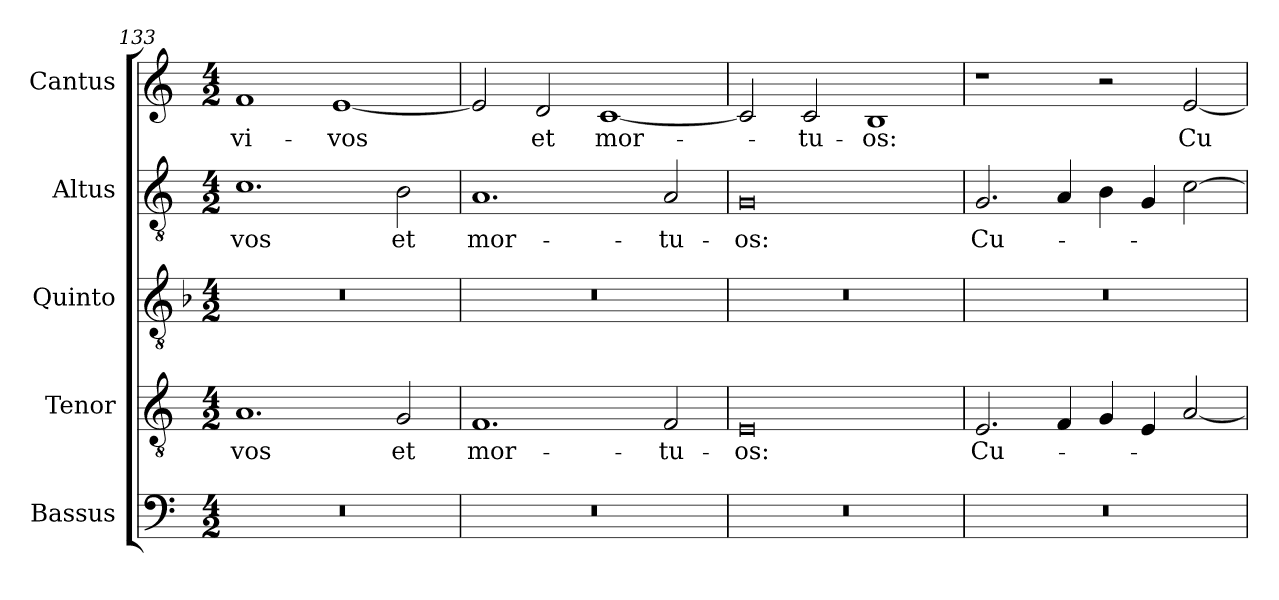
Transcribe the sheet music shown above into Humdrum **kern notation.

**kern	**kern	**text	**kern	**kern	**text	**kern	**text
*part5	*part4	*part4	*part3	*part2	*part2	*part1	*part1
*staff5	*staff4	*staff4	*staff3	*staff2	*staff2	*staff1	*staff1
*I"Bassus	*I"Tenor	*	*I"Quinto	*I"Altus	*	*I"Cantus	*
*clefF4	*clefGv2	*	*clefGv2	*clefGv2	*	*clefG2	*
*	*	*	*ITrd-4c-7	*	*	*	*
*k[]	*k[]	*	*k[]	*k[]	*	*k[]	*
*C:	*C:	*	*C:	*C:	*	*C:	*
*M4/2	*M4/2	*	*M4/2	*M4/2	*	*M4/2	*
=133	=133	=133	=133	=133	=133	=133	=133
!LO:N:vis=1	!	!	!	!	!	!	!
!	!	!LO:LY:b:color=#000000	!LO:N:vis=1	!	!	!	!
!	!	!	!	!	!LO:LY:b:color=#000000	!	!
!	!	!	!	!	!	!	!LO:LY:b:color=#000000
0r	1.Ai	-vos	0r	1.ci	-vos	1fi	vi-
!	!	!	!	!	!	!	!LO:LY:b:color=#000000
.	.	.	.	.	.	[<1ei	-vos
!	!	!LO:LY:b:color=#000000	!	!	!	!	!
!	!	!	!	!	!LO:LY:b:color=#000000	!	!
.	2Gi/	et	.	2Bi\	et	.	.
=134	=134	=134	=134	=134	=134	=134	=134
!LO:N:vis=1	!	!	!	!	!	!	!
!	!	!LO:LY:b:color=#000000	!LO:N:vis=1	!	!	!	!
!	!	!	!	!	!LO:LY:b:color=#000000	!	!
0r	1.Fi	mor-	0r	1.Ai	mor-	2ei/]	.
!	!	!	!	!	!	!	!LO:LY:b:color=#000000
.	.	.	.	.	.	2di/	et
!	!	!	!	!	!	!	!LO:LY:b:color=#000000
.	.	.	.	.	.	[<1ci	mor-
!	!	!LO:LY:b:color=#000000	!	!	!	!	!
!	!	!	!	!	!LO:LY:b:color=#000000	!	!
.	2Fi/	-tu-	.	2Ai/	-tu-	.	.
=135	=135	=135	=135	=135	=135	=135	=135
!LO:N:vis=1	!	!	!	!	!	!	!
!	!	!LO:LY:b:color=#000000	!LO:N:vis=1	!	!	!	!
!	!	!	!	!	!LO:LY:b:color=#000000	!	!
0r	0Ei	-os:	0r	0Gi	-os:	2ci/]	.
!	!	!	!	!	!	!	!LO:LY:b:color=#000000
.	.	.	.	.	.	2ci/	-tu-
!	!	!	!	!	!	!	!LO:LY:b:color=#000000
.	.	.	.	.	.	1Bi	-os:
=136	=136	=136	=136	=136	=136	=136	=136
!LO:N:vis=1	!	!	!	!	!	!	!
!	!	!LO:LY:b:color=#000000	!LO:N:vis=1	!	!	!	!
!	!	!	!	!	!LO:LY:b:color=#000000	!	!
0r	2.Ei/	Cu-	0r	2.Gi/	Cu-	1r	.
.	4Fi/	.	.	4Ai/	.	.	.
.	4Gi/	.	.	4Bi\	.	2r	.
.	4Ei/	.	.	4Gi/	.	.	.
!	!	!	!	!	!	!	!LO:LY:b:color=#000000
.	[<2Ai/	.	.	[>2ci\	.	[<2ei/	Cu-
=	=	=	=	=	=	=	=
*-	*-	*-	*-	*-	*-	*-	*-
